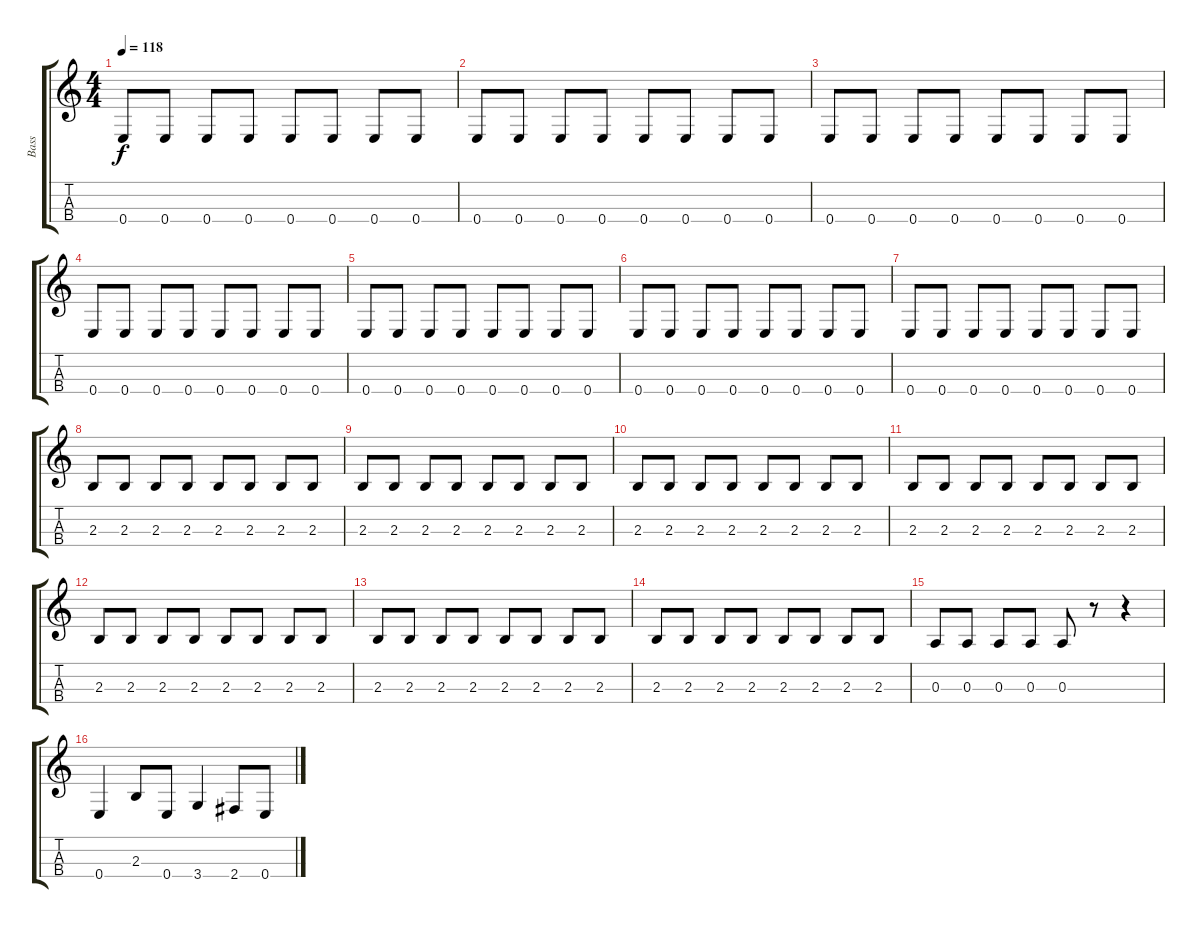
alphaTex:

\track ("Bass" "Bass") {instrument fretlessbass}
\staff {score tabs}
\tuning (D3 D3 A2 E2) {hide}
\ts (4 4)
\tempo 118
\clef g2
\ks c
0.4.8{dy f} 0.4.8 0.4.8 0.4.8 0.4.8 0.4.8 0.4.8 0.4.8 |
0.4.8 0.4.8 0.4.8 0.4.8 0.4.8 0.4.8 0.4.8 0.4.8 |
0.4.8 0.4.8 0.4.8 0.4.8 0.4.8 0.4.8 0.4.8 0.4.8 |
0.4.8 0.4.8 0.4.8 0.4.8 0.4.8 0.4.8 0.4.8 0.4.8 |
0.4.8 0.4.8 0.4.8 0.4.8 0.4.8 0.4.8 0.4.8 0.4.8 |
0.4.8 0.4.8 0.4.8 0.4.8 0.4.8 0.4.8 0.4.8 0.4.8 |
0.4.8 0.4.8 0.4.8 0.4.8 0.4.8 0.4.8 0.4.8 0.4.8 |
2.3.8 2.3.8 2.3.8 2.3.8 2.3.8 2.3.8 2.3.8 2.3.8 |
2.3.8 2.3.8 2.3.8 2.3.8 2.3.8 2.3.8 2.3.8 2.3.8 |
2.3.8 2.3.8 2.3.8 2.3.8 2.3.8 2.3.8 2.3.8 2.3.8 |
2.3.8 2.3.8 2.3.8 2.3.8 2.3.8 2.3.8 2.3.8 2.3.8 |
2.3.8 2.3.8 2.3.8 2.3.8 2.3.8 2.3.8 2.3.8 2.3.8 |
2.3.8 2.3.8 2.3.8 2.3.8 2.3.8 2.3.8 2.3.8 2.3.8 |
2.3.8 2.3.8 2.3.8 2.3.8 2.3.8 2.3.8 2.3.8 2.3.8 |
0.3.8 0.3.8 0.3.8 0.3.8 0.3.8 r.8 r.4 |
0.4.4 2.3.8 0.4.8 3.4.4 2.4.8 0.4.8
